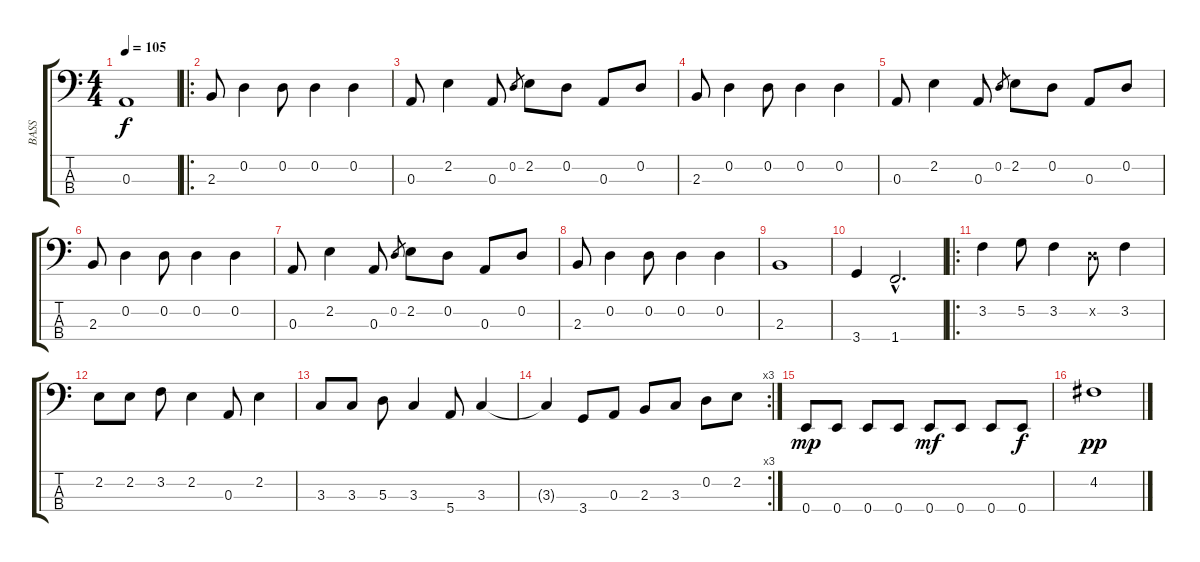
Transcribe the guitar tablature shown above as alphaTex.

\track ("BASS" "BASS") {instrument electricbassfinger}
\staff {score tabs}
\tuning (G2 D2 A1 E1) {hide}
\ts (4 4)
\tempo 105
\clef f4
\ks c
0.3.1{dy f} |
\ro
2.3.8 0.2.4 0.2.8 0.2.4 0.2.4 |
0.3.8 2.2.4 0.3.8 0.2.8{gr} 2.2.8 0.2.8 0.3.8 0.2.8 |
2.3.8 0.2.4 0.2.8 0.2.4 0.2.4 |
0.3.8 2.2.4 0.3.8 0.2.8{gr} 2.2.8 0.2.8 0.3.8 0.2.8 |
2.3.8 0.2.4 0.2.8 0.2.4 0.2.4 |
0.3.8 2.2.4 0.3.8 0.2.8{gr} 2.2.8 0.2.8 0.3.8 0.2.8 |
2.3.8 0.2.4 0.2.8 0.2.4 0.2.4 |
2.3.1 |
3.4.4 1.4{hac}.2{d} |
\ro
3.2.4 5.2.8 3.2.4 0.2{x}.8 3.2.4 |
2.2.8 2.2.8 3.2.8 2.2.4 0.3.8 2.2.4 |
3.3.8 3.3.8 5.3.8 3.3.4 5.4.8 3.3.4 |
\rc 3
3.3{t}.4 3.4.8 0.3.8 2.3.8 3.3.8 0.2.8 2.2.8 |
0.4.8{dy mp} 0.4.8 0.4.8 0.4.8 0.4.8{dy mf} 0.4.8 0.4.8 0.4.8{dy f} |
4.2.1{dy pp}
